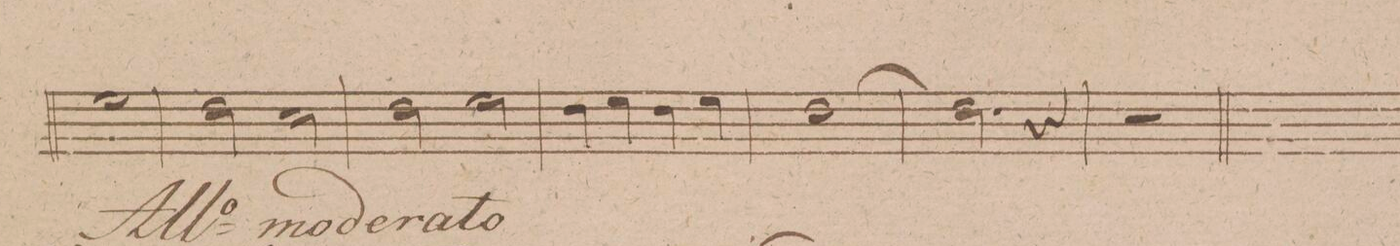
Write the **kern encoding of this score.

**kern	**dynam
*I"Oboe 2do in	*
*clefG2	*
*k[f#c#g#d#]	*
*met(c|)	*
*M2/2	*
1ee\	.
=175	=175
2dd#\	.
2cc#\	.
=176	=176
2dd#\	.
2ee\	.
=177	=177
4dd#\	.
4ee\	.
4dd#\	.
4ee\	.
=178	=178
[1dd#\	.
=179	=179
2.dd#\]	.
4r	.
=180	=180
1r	.
=181||	=181||
*-	*-
